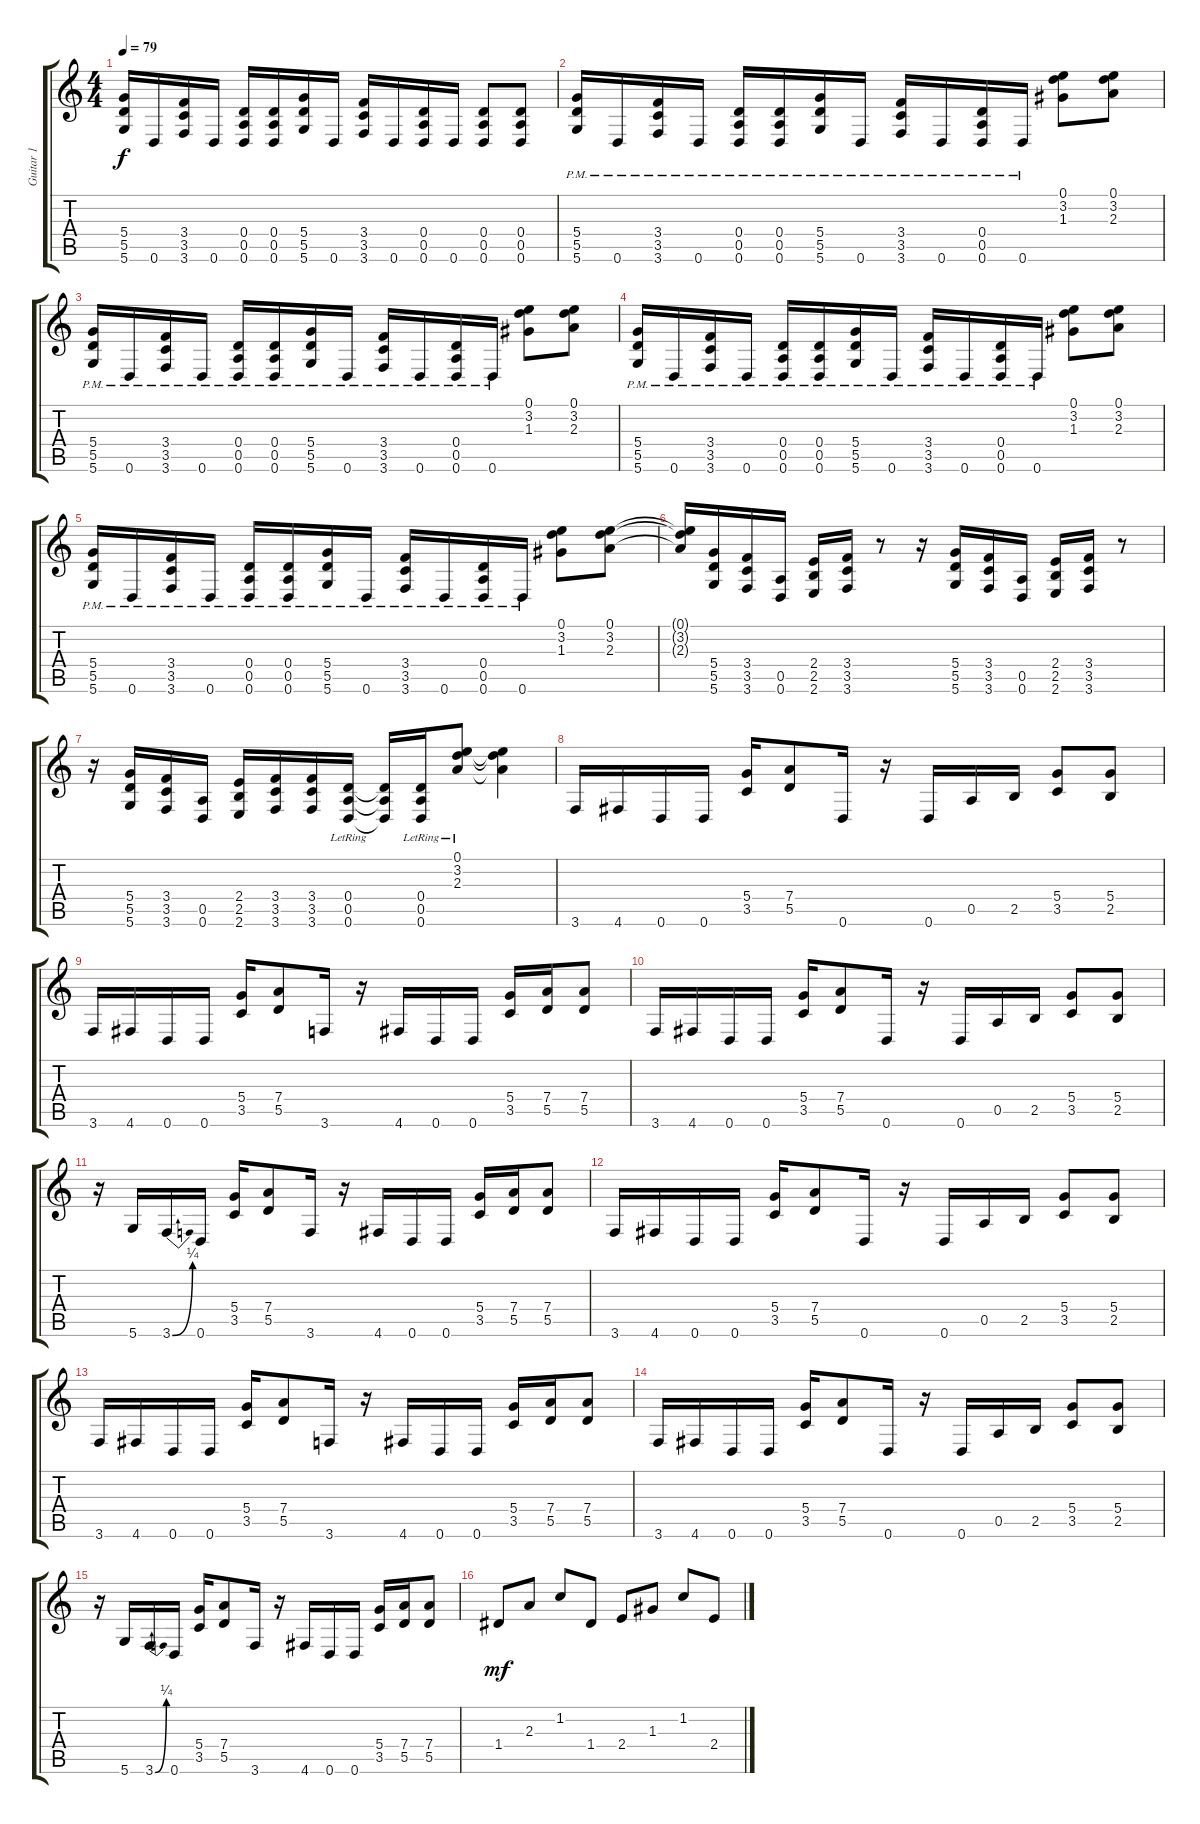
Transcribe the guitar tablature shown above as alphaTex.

\track ("Guitar 1" "Guitar 1") {instrument distortionguitar}
\staff {score tabs}
\tuning (E4 B3 G3 D3 A2 D2) {hide}
\ts (4 4)
\tempo 79
\clef g2
\ks c
(5.4 5.5 5.6).16{dy f} 0.6.16 (3.4 3.5 3.6).16 0.6.16 (0.4 0.5 0.6).16 (0.4 0.5 0.6).16 (5.4 5.5 5.6).16 0.6.16 (3.4 3.5 3.6).16 0.6.16 (0.4 0.5 0.6).16 0.6.16 (0.4 0.5 0.6).8 (0.4 0.5 0.6).8 |
(5.4{pm} 5.5{pm} 5.6{pm}).16 0.6{pm}.16 (3.4{pm} 3.5{pm} 3.6{pm}).16 0.6{pm}.16 (0.4{pm} 0.5{pm} 0.6{pm}).16 (0.4{pm} 0.5{pm} 0.6{pm}).16 (5.4{pm} 5.5{pm} 5.6{pm}).16 0.6{pm}.16 (3.4{pm} 3.5{pm} 3.6{pm}).16 0.6{pm}.16 (0.4{pm} 0.5{pm} 0.6{pm}).16 0.6{pm}.16 (0.1 3.2 1.3).8 (0.1 3.2 2.3).8 |
(5.4{pm} 5.5{pm} 5.6{pm}).16 0.6{pm}.16 (3.4{pm} 3.5{pm} 3.6{pm}).16 0.6{pm}.16 (0.4{pm} 0.5{pm} 0.6{pm}).16 (0.4{pm} 0.5{pm} 0.6{pm}).16 (5.4{pm} 5.5{pm} 5.6{pm}).16 0.6{pm}.16 (3.4{pm} 3.5{pm} 3.6{pm}).16 0.6{pm}.16 (0.4{pm} 0.5{pm} 0.6{pm}).16 0.6{pm}.16 (0.1 3.2 1.3).8 (0.1 3.2 2.3).8 |
(5.4{pm} 5.5{pm} 5.6{pm}).16 0.6{pm}.16 (3.4{pm} 3.5{pm} 3.6{pm}).16 0.6{pm}.16 (0.4{pm} 0.5{pm} 0.6{pm}).16 (0.4{pm} 0.5{pm} 0.6{pm}).16 (5.4{pm} 5.5{pm} 5.6{pm}).16 0.6{pm}.16 (3.4{pm} 3.5{pm} 3.6{pm}).16 0.6{pm}.16 (0.4{pm} 0.5{pm} 0.6{pm}).16 0.6{pm}.16 (0.1 3.2 1.3).8 (0.1 3.2 2.3).8 |
(5.4{pm} 5.5{pm} 5.6{pm}).16 0.6{pm}.16 (3.4{pm} 3.5{pm} 3.6{pm}).16 0.6{pm}.16 (0.4{pm} 0.5{pm} 0.6{pm}).16 (0.4{pm} 0.5{pm} 0.6{pm}).16 (5.4{pm} 5.5{pm} 5.6{pm}).16 0.6{pm}.16 (3.4{pm} 3.5{pm} 3.6{pm}).16 0.6{pm}.16 (0.4{pm} 0.5{pm} 0.6{pm}).16 0.6{pm}.16 (0.1 3.2 1.3).8 (0.1 3.2 2.3).8 |
(0.1{t} 3.2{t} 2.3{t}).16 (5.4 5.5 5.6).16 (3.4 3.5 3.6).16 (0.5 0.6).16 (2.4 2.5 2.6).16 (3.4 3.5 3.6).16 r.8 r.16 (5.4 5.5 5.6).16 (3.4 3.5 3.6).16 (0.5 0.6).16 (2.4 2.5 2.6).16 (3.4 3.5 3.6).16 r.8 |
r.16 (5.4 5.5 5.6).16 (3.4 3.5 3.6).16 (0.5 0.6).16 (2.4 2.5 2.6).16 (3.4 3.5 3.6).16 (3.4 3.5 3.6).16 (0.4{lr} 0.5{lr} 0.6{lr}).16 (0.4{t} 0.5{t} 0.6{t}).16 (0.4{lr} 0.5{lr} 0.6{lr}).16 (0.1{lr} 3.2{lr} 2.3{lr}).8 (0.1{t} 3.2{t} 2.3{t}).4 |
3.6.16 4.6.16 0.6.16 0.6.16 (5.4 3.5).16 (7.4 5.5).8 0.6.16 r.16 0.6.16 0.5.16 2.5.16 (5.4 3.5).8 (5.4 2.5).8 |
3.6.16 4.6.16 0.6.16 0.6.16 (5.4 3.5).16 (7.4 5.5).8 3.6.16 r.16 4.6.16 0.6.16 0.6.16 (5.4 3.5).16 (7.4 5.5).16 (7.4 5.5).8 |
3.6.16 4.6.16 0.6.16 0.6.16 (5.4 3.5).16 (7.4 5.5).8 0.6.16 r.16 0.6.16 0.5.16 2.5.16 (5.4 3.5).8 (5.4 2.5).8 |
r.16 5.6.16 3.6{be (bend 0 0 60 1)}.16 0.6.16 (5.4 3.5).16 (7.4 5.5).8 3.6.16 r.16 4.6.16 0.6.16 0.6.16 (5.4 3.5).16 (7.4 5.5).16 (7.4 5.5).8 |
3.6.16 4.6.16 0.6.16 0.6.16 (5.4 3.5).16 (7.4 5.5).8 0.6.16 r.16 0.6.16 0.5.16 2.5.16 (5.4 3.5).8 (5.4 2.5).8 |
3.6.16 4.6.16 0.6.16 0.6.16 (5.4 3.5).16 (7.4 5.5).8 3.6.16 r.16 4.6.16 0.6.16 0.6.16 (5.4 3.5).16 (7.4 5.5).16 (7.4 5.5).8 |
3.6.16 4.6.16 0.6.16 0.6.16 (5.4 3.5).16 (7.4 5.5).8 0.6.16 r.16 0.6.16 0.5.16 2.5.16 (5.4 3.5).8 (5.4 2.5).8 |
r.16 5.6.16 3.6{be (bend 0 0 60 1)}.16 0.6.16 (5.4 3.5).16 (7.4 5.5).8 3.6.16 r.16 4.6.16 0.6.16 0.6.16 (5.4 3.5).16 (7.4 5.5).16 (7.4 5.5).8 |
1.4.8{dy mf} 2.3.8 1.2.8 1.4.8 2.4.8 1.3.8 1.2.8 2.4.8
